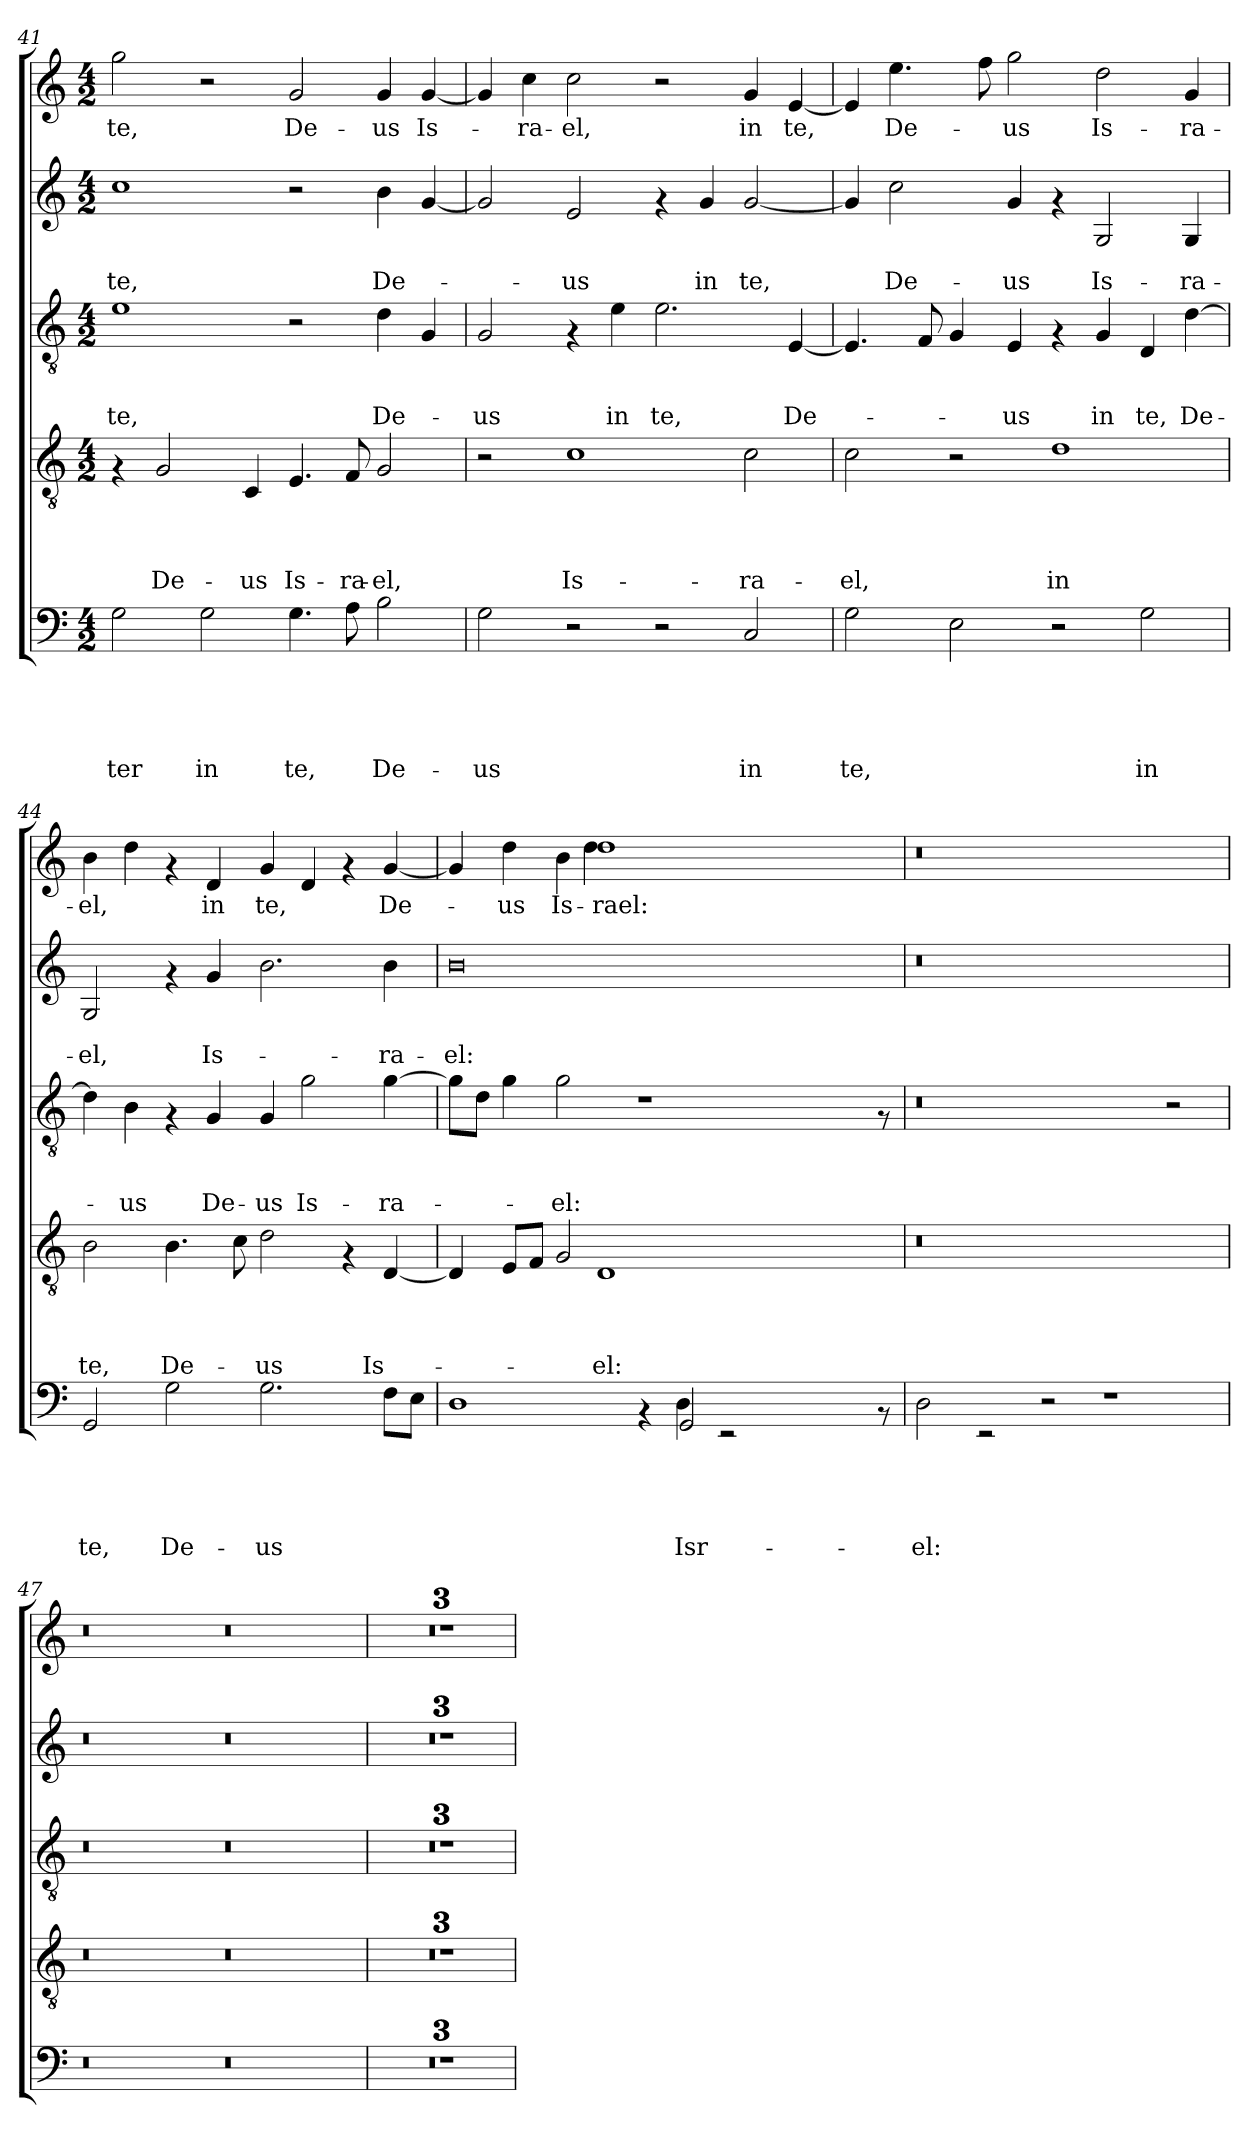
**kern	**text	**text	**text	**text	**text	**kern	**text	**text	**text	**text	**kern	**text	**text	**text	**kern	**text	**text	**kern	**text
*part5	*part5	*part5	*part5	*part5	*part5	*part4	*part4	*part4	*part4	*part4	*part3	*part3	*part3	*part3	*part2	*part2	*part2	*part1	*part1
*staff5	*staff5	*staff5	*staff5	*staff5	*staff5	*staff4	*staff4	*staff4	*staff4	*staff4	*staff3	*staff3	*staff3	*staff3	*staff2	*staff2	*staff2	*staff1	*staff1
*clefF4	*	*	*	*	*	*clefGv2	*	*	*	*	*clefGv2	*	*	*	*clefG2	*	*	*clefG2	*
*k[]	*	*	*	*	*	*k[]	*	*	*	*	*k[]	*	*	*	*k[]	*	*	*k[]	*
*C:	*	*	*	*	*	*C:	*	*	*	*	*C:	*	*	*	*C:	*	*	*C:	*
*M4/2	*	*	*	*	*	*M4/2	*	*	*	*	*M4/2	*	*	*	*M4/2	*	*	*M4/2	*
=41	=41	=41	=41	=41	=41	=41	=41	=41	=41	=41	=41	=41	=41	=41	=41	=41	=41	=41	=41
!	!	!	!	!	!LO:LY:b	!	!	!	!	!	!	!	!	!LO:LY:b	!	!	!LO:LY:b	!	!LO:LY:b
2G\	.	.	.	.	-ter	4rF	.	.	.	.	1e	.	.	te,	1cc	.	te,	2gg\	te,
!	!	!	!	!	!	!	!	!	!	!LO:LY:b	!	!	!	!	!	!	!	!	!
.	.	.	.	.	.	2G/	.	.	.	De-	.	.	.	.	.	.	.	.	.
!	!	!	!	!	!LO:LY:b	!	!	!	!	!	!	!	!	!	!	!	!	!	!
2G\	.	.	.	.	in	.	.	.	.	.	.	.	.	.	.	.	.	2r	.
!	!	!	!	!	!	!	!	!	!	!LO:LY:b	!	!	!	!	!	!	!	!	!
.	.	.	.	.	.	4C/	.	.	.	-us	.	.	.	.	.	.	.	.	.
!	!	!	!	!	!LO:LY:b	!	!	!	!	!LO:LY:b	!	!	!	!	!	!	!	!	!LO:LY:b
4.G\	.	.	.	.	te,	4.E/	.	.	.	Is-	2r	.	.	.	2r	.	.	2g/	De-
!	!	!	!	!	!	!	!	!	!	!LO:LY:b	!	!	!	!	!	!	!	!	!
8A\	.	.	.	.	.	8F/	.	.	.	-ra-	.	.	.	.	.	.	.	.	.
!	!	!	!	!	!LO:LY:b	!	!	!	!	!LO:LY:b	!	!	!	!LO:LY:b	!	!	!LO:LY:b	!	!LO:LY:b
2B\	.	.	.	.	De-	2G/	.	.	.	-el,	4d\	.	.	De-	4b\	.	De-	4g/	-us
!	!	!	!	!	!	!	!	!	!	!	!	!	!	!	!	!	!	!	!LO:LY:b
.	.	.	.	.	.	.	.	.	.	.	4G/	.	.	.	[<4g/	.	.	[<4g/	Is-
=42	=42	=42	=42	=42	=42	=42	=42	=42	=42	=42	=42	=42	=42	=42	=42	=42	=42	=42	=42
!	!	!	!	!	!LO:LY:b	!	!	!	!	!	!	!	!	!LO:LY:b	!	!	!	!	!
2G\	.	.	.	.	-us	2r	.	.	.	.	2G/	.	.	-us	2g/]	.	.	4g/]	.
!	!	!	!	!	!	!	!	!	!	!	!	!	!	!	!	!	!	!	!LO:LY:b
.	.	.	.	.	.	.	.	.	.	.	.	.	.	.	.	.	.	4cc\	-ra-
!	!	!	!	!	!	!	!	!	!	!LO:LY:b	!	!	!	!	!	!	!LO:LY:b	!	!LO:LY:b
2r	.	.	.	.	.	1c	.	.	.	Is-	4rF	.	.	.	2e/	.	-us	2cc\	-el,
!	!	!	!	!	!	!	!	!	!	!	!	!	!	!LO:LY:b	!	!	!	!	!
.	.	.	.	.	.	.	.	.	.	.	4e\	.	.	in	.	.	.	.	.
!	!	!	!	!	!	!	!	!	!	!	!	!	!	!LO:LY:b	!	!	!	!	!
2r	.	.	.	.	.	.	.	.	.	.	2.e\	.	.	te,	4rf	.	.	2r	.
!	!	!	!	!	!	!	!	!	!	!	!	!	!	!	!	!	!LO:LY:b	!	!
.	.	.	.	.	.	.	.	.	.	.	.	.	.	.	4g/	.	in	.	.
!	!	!	!	!	!LO:LY:b	!	!	!	!	!LO:LY:b	!	!	!	!	!	!	!LO:LY:b	!	!LO:LY:b
2C/	.	.	.	.	in	2c\	.	.	.	-ra-	.	.	.	.	[<2g/	.	te,	4g/	in
!	!	!	!	!	!	!	!	!	!	!	!	!	!	!LO:LY:b	!	!	!	!	!LO:LY:b
.	.	.	.	.	.	.	.	.	.	.	[<4E/	.	.	De-	.	.	.	[<4e/	te,
=43	=43	=43	=43	=43	=43	=43	=43	=43	=43	=43	=43	=43	=43	=43	=43	=43	=43	=43	=43
!	!	!	!	!	!LO:LY:b	!	!	!	!	!LO:LY:b	!	!	!	!	!	!	!	!	!
2G\	.	.	.	.	te,	2c\	.	.	.	-el,	4.E/]	.	.	.	4g/]	.	.	4e/]	.
!	!	!	!	!	!	!	!	!	!	!	!	!	!	!	!	!	!LO:LY:b	!	!LO:LY:b
.	.	.	.	.	.	.	.	.	.	.	.	.	.	.	2cc\	.	De-	4.ee\	De-
.	.	.	.	.	.	.	.	.	.	.	8F/	.	.	.	.	.	.	.	.
2E\	.	.	.	.	.	2r	.	.	.	.	4G/	.	.	.	.	.	.	.	.
.	.	.	.	.	.	.	.	.	.	.	.	.	.	.	.	.	.	8ff\	.
!	!	!	!	!	!	!	!	!	!	!	!	!	!	!LO:LY:b	!	!	!LO:LY:b	!	!LO:LY:b
.	.	.	.	.	.	.	.	.	.	.	4E/	.	.	-us	4g/	.	-us	2gg\	-us
!	!	!	!	!	!	!	!	!	!	!LO:LY:b	!	!	!	!	!	!	!	!	!
2r	.	.	.	.	.	1d	.	.	.	in	4rF	.	.	.	4rf	.	.	.	.
!	!	!	!	!	!	!	!	!	!	!	!	!	!	!LO:LY:b	!	!	!LO:LY:b	!	!LO:LY:b
.	.	.	.	.	.	.	.	.	.	.	4G/	.	.	in	2G/	.	Is-	2dd\	Is-
!	!	!	!	!	!LO:LY:b	!	!	!	!	!	!	!	!	!LO:LY:b	!	!	!	!	!
2G\	.	.	.	.	in	.	.	.	.	.	4D/	.	.	te,	.	.	.	.	.
!	!	!	!	!	!	!	!	!	!	!	!	!	!	!LO:LY:b	!	!	!LO:LY:b	!	!LO:LY:b
.	.	.	.	.	.	.	.	.	.	.	[>4d\	.	.	De-	4G/	.	-ra-	4g/	-ra-
!!LO:PB:g=z
=44	=44	=44	=44	=44	=44	=44	=44	=44	=44	=44	=44	=44	=44	=44	=44	=44	=44	=44	=44
!	!	!	!	!	!LO:LY:b	!	!	!	!	!LO:LY:b	!	!	!	!	!	!	!LO:LY:b	!	!LO:LY:b
2GG/	.	.	.	.	te,	2B\	.	.	.	te,	4d\]	.	.	.	2G/	.	-el,	4b\	-el,
!	!	!	!	!	!	!	!	!	!	!	!	!	!	!LO:LY:b	!	!	!	!	!
.	.	.	.	.	.	.	.	.	.	.	4B\	.	.	-us	.	.	.	4dd\	.
!	!	!	!	!	!LO:LY:b	!	!	!	!	!LO:LY:b	!	!	!	!	!	!	!	!	!
2G\	.	.	.	.	De-	4.B\	.	.	.	De-	4rF	.	.	.	4rf	.	.	4rf	.
!	!	!	!	!	!	!	!	!	!	!	!	!	!	!LO:LY:b	!	!	!LO:LY:b	!	!LO:LY:b
.	.	.	.	.	.	.	.	.	.	.	4G/	.	.	De-	4g/	.	Is-	4d/	in
.	.	.	.	.	.	8c\	.	.	.	.	.	.	.	.	.	.	.	.	.
!	!	!	!	!	!LO:LY:b	!	!	!	!	!LO:LY:b	!	!	!	!LO:LY:b	!	!	!	!	!LO:LY:b
2.G\	.	.	.	.	-us	2d\	.	.	.	-us	4G/	.	.	-us	2.b\	.	.	4g/	te,
!	!	!	!	!	!	!	!	!	!	!	!	!	!	!LO:LY:b	!	!	!	!	!
.	.	.	.	.	.	.	.	.	.	.	2g\	.	.	Is-	.	.	.	4d/	.
.	.	.	.	.	.	4rF	.	.	.	.	.	.	.	.	.	.	.	4rf	.
!	!	!	!	!	!	!	!	!	!	!LO:LY:b	!	!	!	!LO:LY:b	!	!	!LO:LY:b	!	!LO:LY:b
8F\L	.	.	.	.	.	[<4D/	.	.	.	Is-	[>4g\	.	.	-ra-	4b\	.	-ra-	[<4g/	De-
8E\J	.	.	.	.	.	.	.	.	.	.	.	.	.	.	.	.	.	.	.
=45	=45	=45	=45	=45	=45	=45	=45	=45	=45	=45	=45	=45	=45	=45	=45	=45	=45	=45	=45
*^	*	*	*	*	*	*^	*	*	*	*	*	*	*	*	*	*	*	*	*
!	!	!	!	!	!	!	!	!	!	!	!	!	!	!	!	!	!	!	!LO:LY:b	!	!
*	*	*	*	*	*	*	*	*	*	*	*	*	*	*	*	*	*	*	*	*^	*
1D	1ryy	.	.	.	.	.	4D/]	2.ryy	.	.	.	.	8g\L]	.	.	.	0b	.	-el:	4g/]	2.ryy	.
.	.	.	.	.	.	.	.	.	.	.	.	.	8d\J	.	.	.	.	.	.	.	.	.
!	!	!	!	!	!	!	!	!	!	!	!	!	!	!	!	!	!	!	!	!	!	!LO:LY:b
.	.	.	.	.	.	.	8E/L	.	.	.	.	.	4g\	.	.	.	.	.	.	4dd\	.	-us
.	.	.	.	.	.	.	8F/J	.	.	.	.	.	.	.	.	.	.	.	.	.	.	.
!	!	!	!	!	!	!	!	!	!	!	!	!	!	!	!	!LO:LY:b	!	!	!	!	!	!LO:LY:b
.	.	.	.	.	.	.	2G/	.	.	.	.	.	2g\	.	.	-el:	.	.	.	4b\	.	Is-
!	!	!	!	!	!	!	!	!	!	!	!	!LO:LY:b	!	!	!	!	!	!	!	!	!	!LO:LY:b
.	.	.	.	.	.	.	.	1D	.	.	.	-el:	.	.	.	.	.	.	.	1dd	4dd\	-rael:-
4rAA	4ryy	.	.	.	.	.	2..ryy	.	.	.	.	.	1r	.	.	.	.	.	.	.	2..ryy	.
!	!	!	!	!	!	!LO:LY:b	!	!	!	!	!	!	!	!	!	!	!	!	!	!	!	!
2GG/	4D\	.	.	.	.	Isr-	.	.	.	.	.	.	.	.	.	.	.	.	.	.	.	.
.	2rEE	.	.	.	.	.	.	.	.	.	.	.	.	.	.	.	.	.	.	.	.	.
2..ryy	.	.	.	.	.	.	.	2..ryy	.	.	.	.	.	.	.	.	.	.	.	2..ryy	.	.
.	.	.	.	.	.	.	2.ryy	.	.	.	.	.	.	.	.	.	.	.	.	.	2.ryy	.
.	2ryy	.	.	.	.	.	.	.	.	.	.	.	2ryy	.	.	.	2ryy	.	.	.	.	.
.	8rAA	.	.	.	.	.	.	.	.	.	.	.	8rF	.	.	.	8ryy	.	.	.	.	.
*	*	*	*	*	*	*	*v	*v	*	*	*	*	*	*	*	*	*	*	*	*v	*v	*
=46	=46	=46	=46	=46	=46	=46	=46	=46	=46	=46	=46	=46	=46	=46	=46	=46	=46	=46	=46	=46
!	!	!	!	!	!	!LO:LY:b	!	!	!	!	!	!	!	!	!	!	!	!	!	!
*v	*v	*	*	*	*	*	*	*	*	*	*	*	*	*	*	*	*	*	*	*
2D\	.	.	.	.	-el:	0r	.	.	.	.	0r	.	.	.	0r	.	.	0r	.
2rEE	.	.	.	.	.	.	.	.	.	.	.	.	.	.	.	.	.	.	.
2r	.	.	.	.	.	.	.	.	.	.	.	.	.	.	.	.	.	.	.
1r	.	.	.	.	.	.	.	.	.	.	.	.	.	.	.	.	.	.	.
.	.	.	.	.	.	2ryy	.	.	.	.	2r	.	.	.	2ryy	.	.	2ryy	.
=47	=47	=47	=47	=47	=47	=47	=47	=47	=47	=47	=47	=47	=47	=47	=47	=47	=47	=47	=47
0r	.	.	.	.	.	0r	.	.	.	.	0r	.	.	.	0r	.	.	0r	.
0r	.	.	.	.	.	0r	.	.	.	.	0r	.	.	.	0r	.	.	0r	.
=48	=48	=48	=48	=48	=48	=48	=48	=48	=48	=48	=48	=48	=48	=48	=48	=48	=48	=48	=48
0r	.	.	.	.	.	0r	.	.	.	.	0r	.	.	.	0r	.	.	0r	.
=49	=49	=49	=49	=49	=49	=49	=49	=49	=49	=49	=49	=49	=49	=49	=49	=49	=49	=49	=49
0r	.	.	.	.	.	0r	.	.	.	.	0r	.	.	.	0r	.	.	0r	.
=50	=50	=50	=50	=50	=50	=50	=50	=50	=50	=50	=50	=50	=50	=50	=50	=50	=50	=50	=50
0r	.	.	.	.	.	0r	.	.	.	.	0r	.	.	.	0r	.	.	0r	.
=	=	=	=	=	=	=	=	=	=	=	=	=	=	=	=	=	=	=	=
*-	*-	*-	*-	*-	*-	*-	*-	*-	*-	*-	*-	*-	*-	*-	*-	*-	*-	*-	*-
